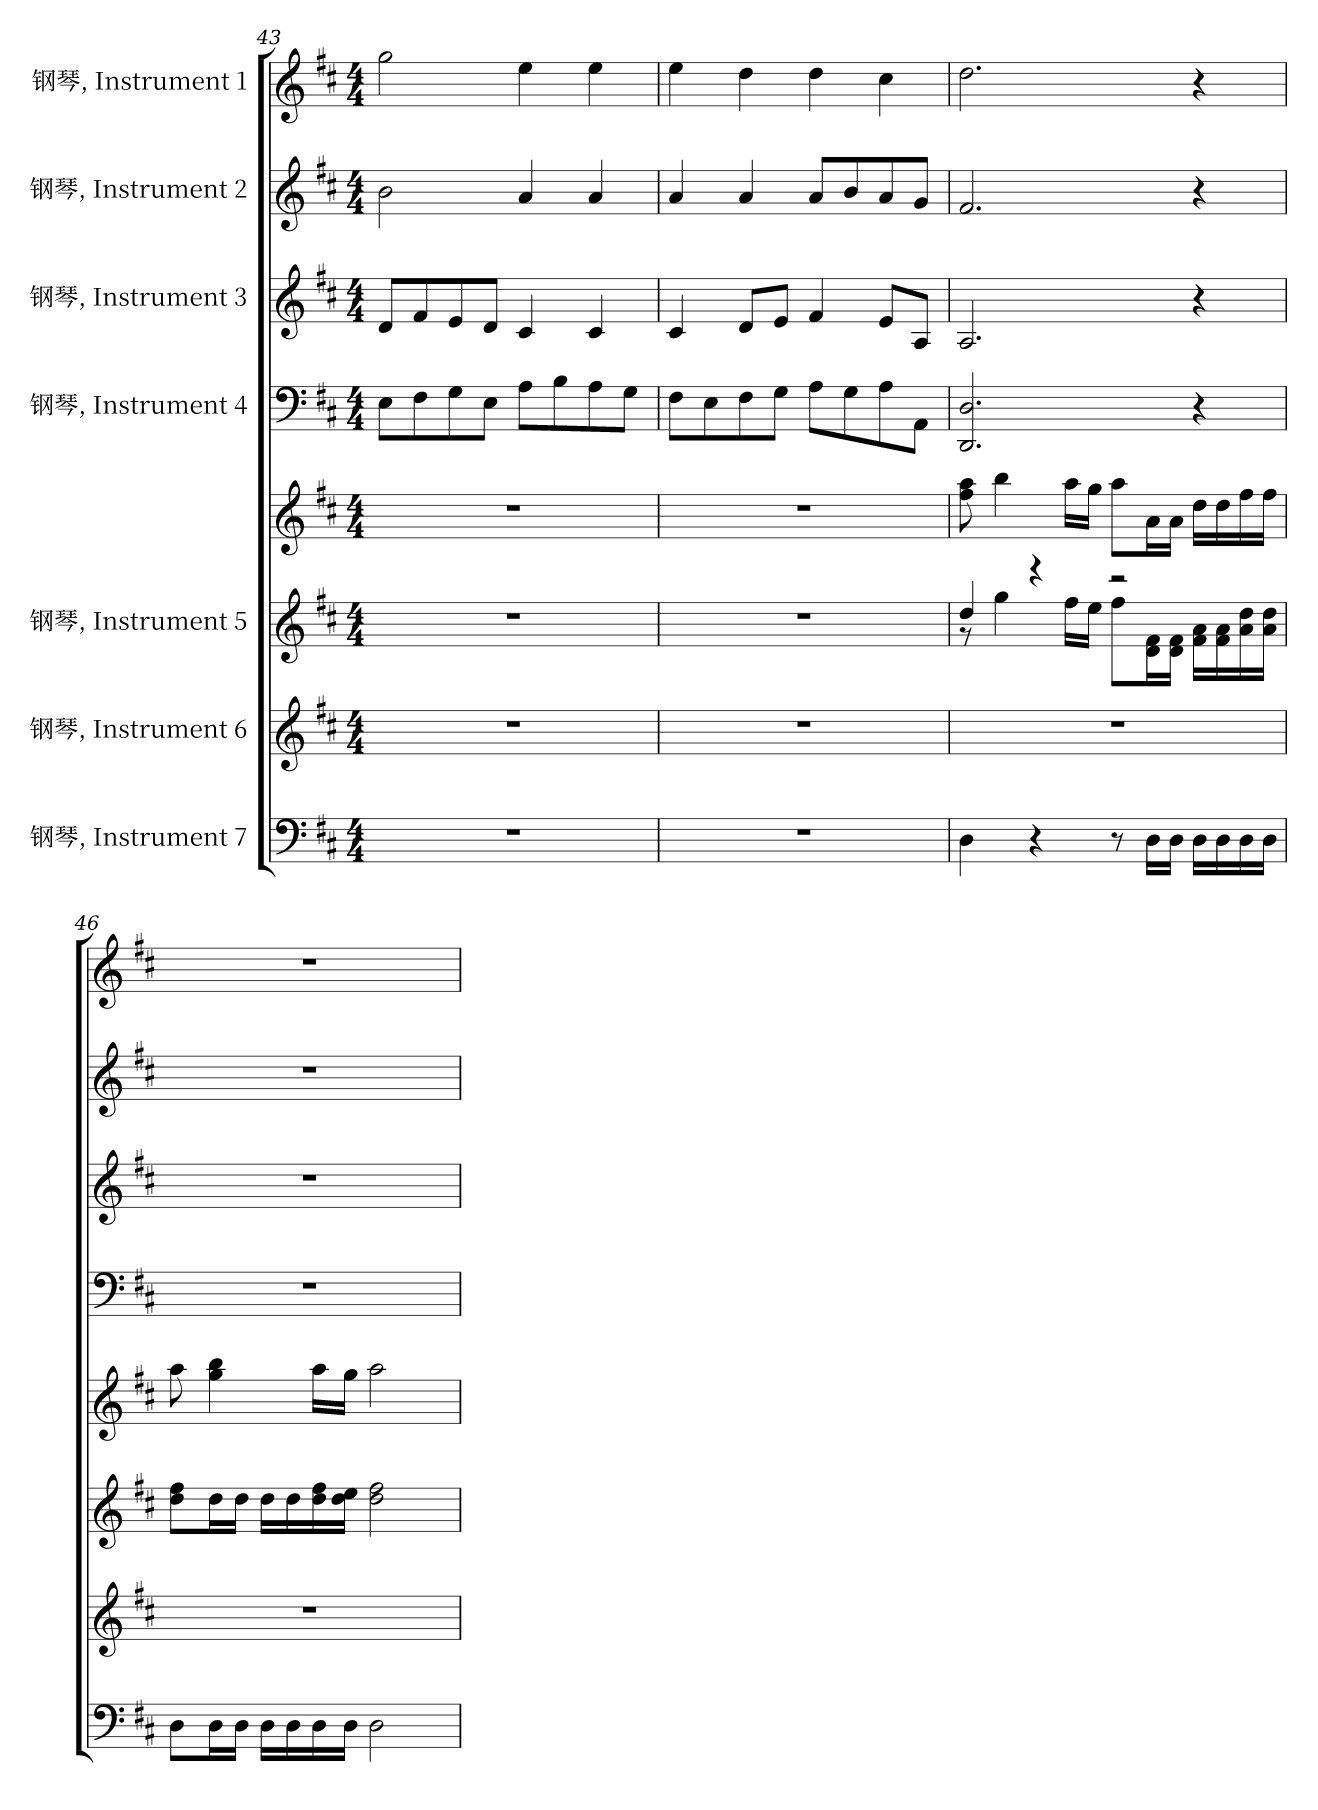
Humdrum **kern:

**kern	**kern	**kern	**kern	**kern	**kern	**kern	**kern
*part7	*part6	*part5	*part5	*part4	*part3	*part2	*part1
*staff8	*staff7	*staff6	*staff5	*staff4	*staff3	*staff2	*staff1
*I"钢琴, Instrument 7	*I"钢琴, Instrument 6	*I"钢琴, Instrument 5	*	*I"钢琴, Instrument 4	*I"钢琴, Instrument 3	*I"钢琴, Instrument 2	*I"钢琴, Instrument 1
*clefF4	*clefG2	*clefG2	*clefG2	*clefF4	*clefG2	*clefG2	*clefG2
*k[f#c#]	*k[f#c#]	*k[f#c#]	*k[f#c#]	*k[f#c#]	*k[f#c#]	*k[f#c#]	*k[f#c#]
*M4/4	*M4/4	*M4/4	*M4/4	*M4/4	*M4/4	*M4/4	*M4/4
=43	=43	=43	=43	=43	=43	=43	=43
1r	1r	1r	1r	8E\L	8d/L	2b\	2gg\
.	.	.	.	8F#\	8f#/	.	.
.	.	.	.	8G\	8e/	.	.
.	.	.	.	8E\J	8d/J	.	.
.	.	.	.	8A\L	4c#/	4a/	4ee\
.	.	.	.	8B\	.	.	.
.	.	.	.	8A\	4c#/	4a/	4ee\
.	.	.	.	8G\J	.	.	.
=44	=44	=44	=44	=44	=44	=44	=44
1r	1r	1r	1r	8F#\L	4c#/	4a/	4ee\
.	.	.	.	8E\	.	.	.
.	.	.	.	8F#\	8d/L	4a/	4dd\
.	.	.	.	8G\J	8e/J	.	.
.	.	.	.	8A\L	4f#/	8a/L	4dd\
.	.	.	.	8G\	.	8b/	.
.	.	.	.	8A\	8e/L	8a/	4cc#\
.	.	.	.	8AA\J	8A/J	8g/J	.
!!LO:PB:g=z
=45	=45	=45	=45	=45	=45	=45	=45
*	*	*^	*	*	*	*	*
4D\	1r	4dd/	8r	8ff#\ 8aa\	2.DD/ 2.D/	2.A/	2.f#/	2.dd\
.	.	.	4gg\	4bb\	.	.	.	.
4r	.	4r	.	.	.	.	.	.
.	.	.	16ff#\LL	16aa\LL	.	.	.	.
.	.	.	16ee\JJ	16gg\JJ	.	.	.	.
8r	.	2r	8ff#\L	8aa\L	.	.	.	.
16D\LL	.	.	16d\ 16f#\L	16a\L	.	.	.	.
16D\JJ	.	.	16d\ 16f#\JJ	16a\JJ	.	.	.	.
16D\LL	.	.	16f#\ 16a\LL	16dd\LL	4r	4r	4r	4r
16D\	.	.	16f#\ 16a\	16dd\	.	.	.	.
16D\	.	.	16a\ 16dd\	16ff#\	.	.	.	.
16D\JJ	.	.	16a\ 16dd\JJ	16ff#\JJ	.	.	.	.
*	*	*v	*v	*	*	*	*	*
=46	=46	=46	=46	=46	=46	=46	=46
8D\L	1r	8dd\ 8ff#\L	8aa\	1r	1r	1r	1r
16D\L	.	16dd\L	4gg\ 4bb\	.	.	.	.
16D\JJ	.	16dd\JJ	.	.	.	.	.
16D\LL	.	16dd\LL	.	.	.	.	.
16D\	.	16dd\	.	.	.	.	.
16D\	.	16dd\ 16ff#\	16aa\LL	.	.	.	.
16D\JJ	.	16dd\ 16ee\JJ	16gg\JJ	.	.	.	.
2D\	.	2dd\ 2ff#\	2aa\	.	.	.	.
=	=	=	=	=	=	=	=
*-	*-	*-	*-	*-	*-	*-	*-
